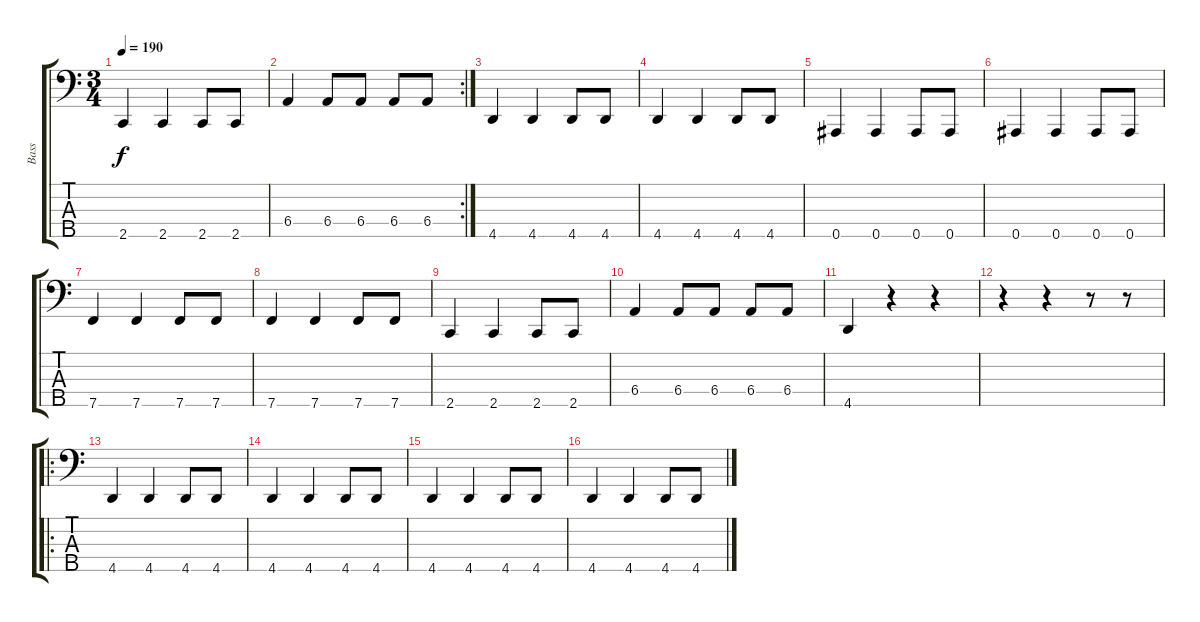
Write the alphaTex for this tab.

\track ("Bass" "Bass") {instrument electricbasspick}
\staff {score tabs}
\tuning (Gb2 Db2 Ab1 Eb1 Bb0) {hide}
\ts (3 4)
\tempo 190
\clef f4
\ks c
2.5.4{dy f} 2.5.4 2.5.8 2.5.8 |
\rc 2
6.4.4 6.4.8 6.4.8 6.4.8 6.4.8 |
4.5.4 4.5.4 4.5.8 4.5.8 |
4.5.4 4.5.4 4.5.8 4.5.8 |
0.5.4 0.5.4 0.5.8 0.5.8 |
0.5.4 0.5.4 0.5.8 0.5.8 |
7.5.4 7.5.4 7.5.8 7.5.8 |
7.5.4 7.5.4 7.5.8 7.5.8 |
2.5.4 2.5.4 2.5.8 2.5.8 |
6.4.4 6.4.8 6.4.8 6.4.8 6.4.8 |
4.5.4 r.4 r.4 |
r.4 r.4 r.8 r.8 |
\ro
4.5.4 4.5.4 4.5.8 4.5.8 |
4.5.4 4.5.4 4.5.8 4.5.8 |
4.5.4 4.5.4 4.5.8 4.5.8 |
4.5.4 4.5.4 4.5.8 4.5.8
